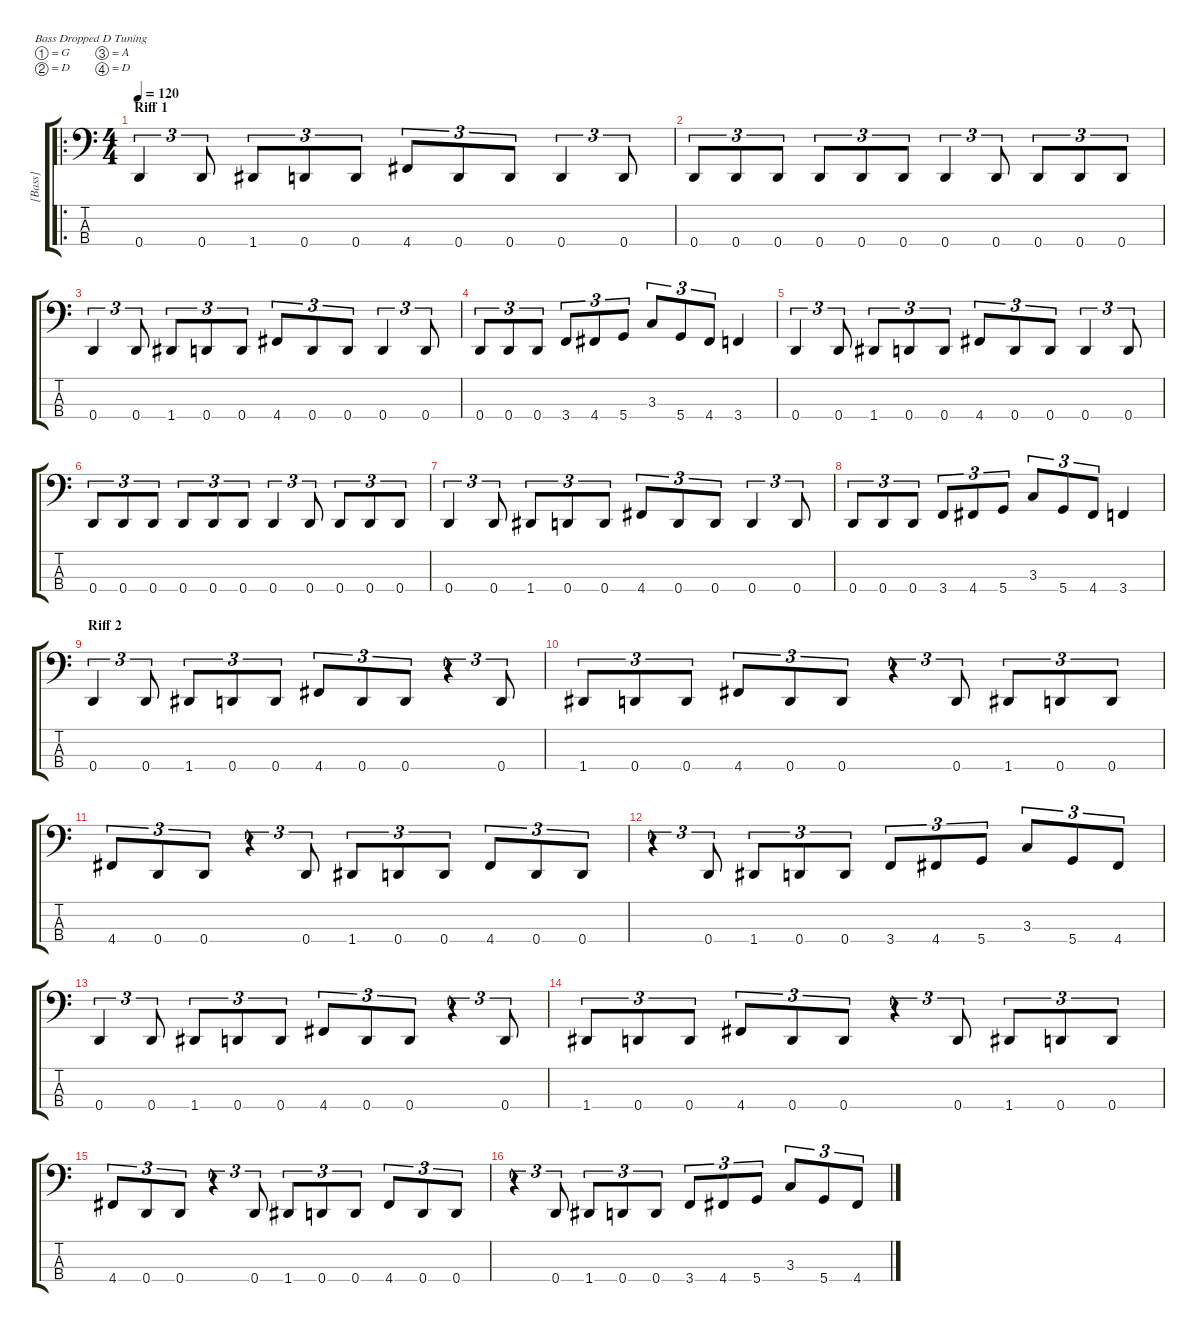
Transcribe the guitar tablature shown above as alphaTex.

\hideDynamics
\bracketExtendMode groupsimilarinstruments
\firstSystemTrackNameMode fullname
\otherSystemsTrackNameMode fullname
\otherSystemsTrackNameOrientation horizontal
\track ("[Bass]" "E-Bass") {instrument electricbassfinger}
\staff {score tabs}
\tuning (G2 D2 A1 D1)
\ro
\ts (4 4)
\section ("" "Riff 1")
\tempo 120
\clef f4
\ks c
0.4.4{tu (3 2) dy f} 0.4.8{tu (3 2)} 1.4.8{tu (3 2)} 0.4.8{tu (3 2)} 0.4.8{tu (3 2)} 4.4.8{tu (3 2)} 0.4.8{tu (3 2)} 0.4.8{tu (3 2)} 0.4.4{tu (3 2)} 0.4.8{tu (3 2)} |
0.4.8{tu (3 2)} 0.4.8{tu (3 2)} 0.4.8{tu (3 2)} 0.4.8{tu (3 2)} 0.4.8{tu (3 2)} 0.4.8{tu (3 2)} 0.4.4{tu (3 2)} 0.4.8{tu (3 2)} 0.4.8{tu (3 2)} 0.4.8{tu (3 2)} 0.4.8{tu (3 2)} |
0.4.4{tu (3 2)} 0.4.8{tu (3 2)} 1.4.8{tu (3 2)} 0.4.8{tu (3 2)} 0.4.8{tu (3 2)} 4.4.8{tu (3 2)} 0.4.8{tu (3 2)} 0.4.8{tu (3 2)} 0.4.4{tu (3 2)} 0.4.8{tu (3 2)} |
0.4.8{tu (3 2)} 0.4.8{tu (3 2)} 0.4.8{tu (3 2)} 3.4.8{tu (3 2)} 4.4.8{tu (3 2)} 5.4.8{tu (3 2)} 3.3.8{tu (3 2)} 5.4.8{tu (3 2)} 4.4.8{tu (3 2)} 3.4.4 |
0.4.4{tu (3 2)} 0.4.8{tu (3 2)} 1.4.8{tu (3 2)} 0.4.8{tu (3 2)} 0.4.8{tu (3 2)} 4.4.8{tu (3 2)} 0.4.8{tu (3 2)} 0.4.8{tu (3 2)} 0.4.4{tu (3 2)} 0.4.8{tu (3 2)} |
0.4.8{tu (3 2)} 0.4.8{tu (3 2)} 0.4.8{tu (3 2)} 0.4.8{tu (3 2)} 0.4.8{tu (3 2)} 0.4.8{tu (3 2)} 0.4.4{tu (3 2)} 0.4.8{tu (3 2)} 0.4.8{tu (3 2)} 0.4.8{tu (3 2)} 0.4.8{tu (3 2)} |
0.4.4{tu (3 2)} 0.4.8{tu (3 2)} 1.4.8{tu (3 2)} 0.4.8{tu (3 2)} 0.4.8{tu (3 2)} 4.4.8{tu (3 2)} 0.4.8{tu (3 2)} 0.4.8{tu (3 2)} 0.4.4{tu (3 2)} 0.4.8{tu (3 2)} |
0.4.8{tu (3 2)} 0.4.8{tu (3 2)} 0.4.8{tu (3 2)} 3.4.8{tu (3 2)} 4.4.8{tu (3 2)} 5.4.8{tu (3 2)} 3.3.8{tu (3 2)} 5.4.8{tu (3 2)} 4.4.8{tu (3 2)} 3.4.4 |
\section ("" "Riff 2")
0.4.4{tu (3 2)} 0.4.8{tu (3 2)} 1.4.8{tu (3 2)} 0.4.8{tu (3 2)} 0.4.8{tu (3 2)} 4.4.8{tu (3 2)} 0.4.8{tu (3 2)} 0.4.8{tu (3 2)} r.4{tu (3 2)} 0.4.8{tu (3 2)} |
1.4.8{tu (3 2)} 0.4.8{tu (3 2)} 0.4.8{tu (3 2)} 4.4.8{tu (3 2)} 0.4.8{tu (3 2)} 0.4.8{tu (3 2)} r.4{tu (3 2)} 0.4.8{tu (3 2)} 1.4.8{tu (3 2)} 0.4.8{tu (3 2)} 0.4.8{tu (3 2)} |
4.4.8{tu (3 2)} 0.4.8{tu (3 2)} 0.4.8{tu (3 2)} r.4{tu (3 2)} 0.4.8{tu (3 2)} 1.4.8{tu (3 2)} 0.4.8{tu (3 2)} 0.4.8{tu (3 2)} 4.4.8{tu (3 2)} 0.4.8{tu (3 2)} 0.4.8{tu (3 2)} |
r.4{tu (3 2)} 0.4.8{tu (3 2)} 1.4.8{tu (3 2)} 0.4.8{tu (3 2)} 0.4.8{tu (3 2)} 3.4.8{tu (3 2)} 4.4.8{tu (3 2)} 5.4.8{tu (3 2)} 3.3.8{tu (3 2)} 5.4.8{tu (3 2)} 4.4.8{tu (3 2)} |
0.4.4{tu (3 2)} 0.4.8{tu (3 2)} 1.4.8{tu (3 2)} 0.4.8{tu (3 2)} 0.4.8{tu (3 2)} 4.4.8{tu (3 2)} 0.4.8{tu (3 2)} 0.4.8{tu (3 2)} r.4{tu (3 2)} 0.4.8{tu (3 2)} |
1.4.8{tu (3 2)} 0.4.8{tu (3 2)} 0.4.8{tu (3 2)} 4.4.8{tu (3 2)} 0.4.8{tu (3 2)} 0.4.8{tu (3 2)} r.4{tu (3 2)} 0.4.8{tu (3 2)} 1.4.8{tu (3 2)} 0.4.8{tu (3 2)} 0.4.8{tu (3 2)} |
4.4.8{tu (3 2)} 0.4.8{tu (3 2)} 0.4.8{tu (3 2)} r.4{tu (3 2)} 0.4.8{tu (3 2)} 1.4.8{tu (3 2)} 0.4.8{tu (3 2)} 0.4.8{tu (3 2)} 4.4.8{tu (3 2)} 0.4.8{tu (3 2)} 0.4.8{tu (3 2)} |
r.4{tu (3 2)} 0.4.8{tu (3 2)} 1.4.8{tu (3 2)} 0.4.8{tu (3 2)} 0.4.8{tu (3 2)} 3.4.8{tu (3 2)} 4.4.8{tu (3 2)} 5.4.8{tu (3 2)} 3.3.8{tu (3 2)} 5.4.8{tu (3 2)} 4.4.8{tu (3 2)}
